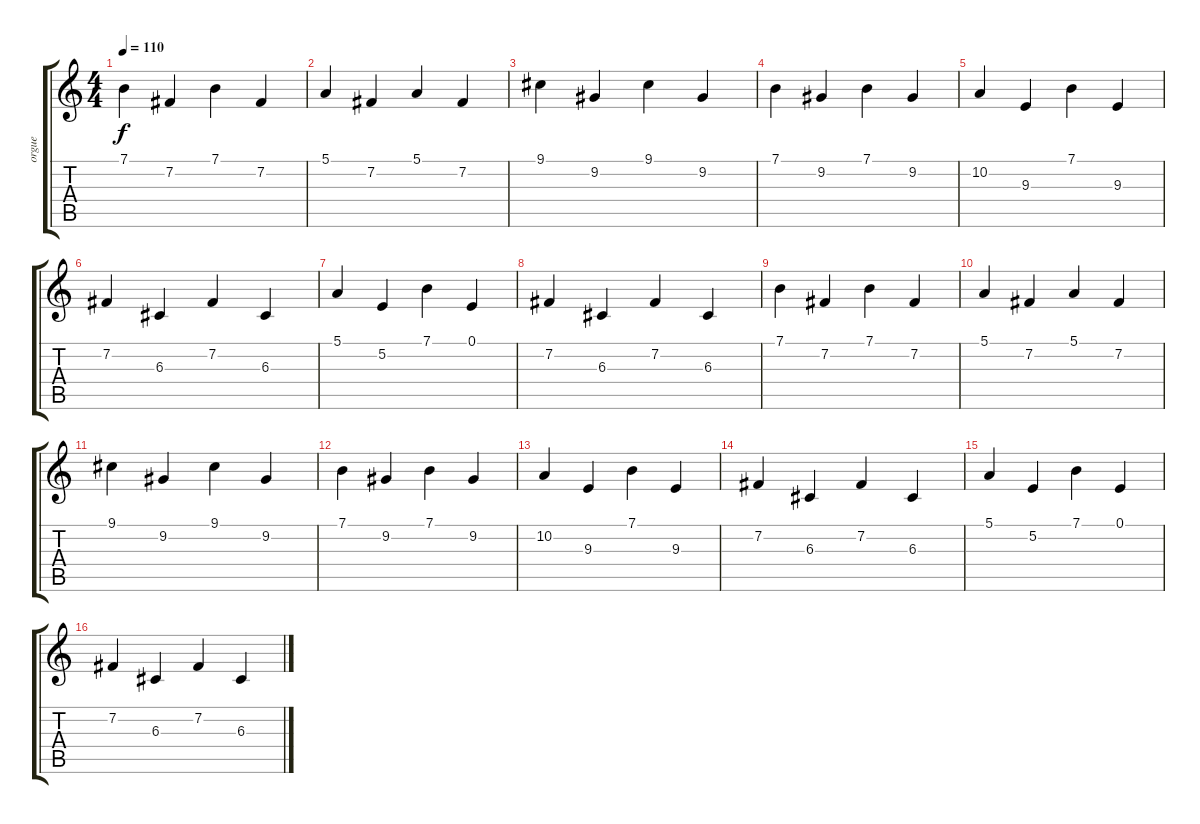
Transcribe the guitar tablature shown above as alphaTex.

\track ("orgue" "orgue") {instrument drawbarorgan}
\staff {score tabs}
\tuning (E4 B3 G3 D3 A2 E2) {hide}
\ts (4 4)
\tempo 110
\clef g2
\ks c
7.1.4{dy f} 7.2.4 7.1.4 7.2.4 |
5.1.4 7.2.4 5.1.4 7.2.4 |
9.1.4 9.2.4 9.1.4 9.2.4 |
7.1.4 9.2.4 7.1.4 9.2.4 |
10.2.4 9.3.4 7.1.4 9.3.4 |
7.2.4 6.3.4 7.2.4 6.3.4 |
5.1.4 5.2.4 7.1.4 0.1.4 |
7.2.4 6.3.4 7.2.4 6.3.4 |
7.1.4 7.2.4 7.1.4 7.2.4 |
5.1.4 7.2.4 5.1.4 7.2.4 |
9.1.4 9.2.4 9.1.4 9.2.4 |
7.1.4 9.2.4 7.1.4 9.2.4 |
10.2.4 9.3.4 7.1.4 9.3.4 |
7.2.4 6.3.4 7.2.4 6.3.4 |
5.1.4 5.2.4 7.1.4 0.1.4 |
7.2.4 6.3.4 7.2.4 6.3.4
